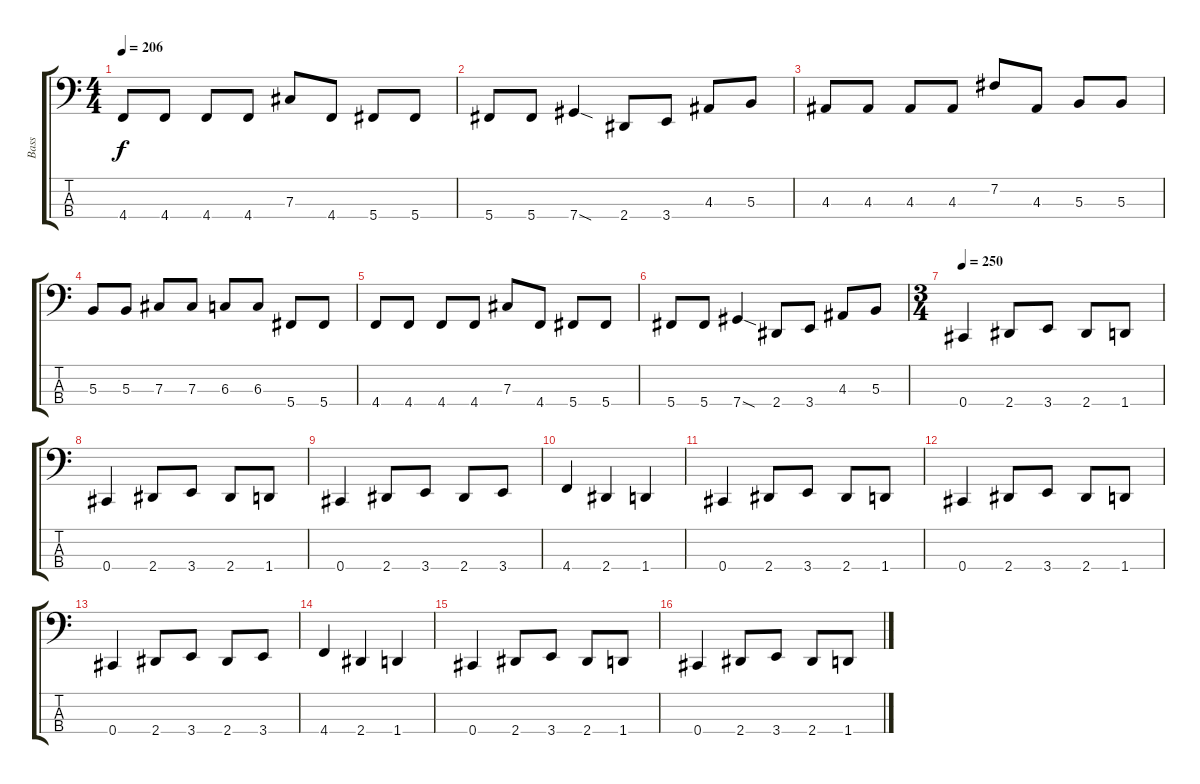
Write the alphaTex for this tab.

\track ("Bass" "Bass") {instrument electricbassfinger}
\staff {score tabs}
\tuning (E2 B1 Gb1 Db1) {hide}
\ts (4 4)
\tempo 206
\clef f4
\ks c
4.4.8{dy f} 4.4.8 4.4.8 4.4.8 7.3.8 4.4.8 5.4.8 5.4.8 |
5.4.8 5.4.8 7.4{sod}.4 2.4.8 3.4.8 4.3.8 5.3.8 |
4.3.8 4.3.8 4.3.8 4.3.8 7.2.8 4.3.8 5.3.8 5.3.8 |
5.3.8 5.3.8 7.3.8 7.3.8 6.3.8 6.3.8 5.4.8 5.4.8 |
4.4.8 4.4.8 4.4.8 4.4.8 7.3.8 4.4.8 5.4.8 5.4.8 |
5.4.8 5.4.8 7.4{sod}.4 2.4.8 3.4.8 4.3.8 5.3.8 |
\ts (3 4)
\tempo 250
0.4.4 2.4.8 3.4.8 2.4.8 1.4.8 |
0.4.4 2.4.8 3.4.8 2.4.8 1.4.8 |
0.4.4 2.4.8 3.4.8 2.4.8 3.4.8 |
4.4.4 2.4.4 1.4.4 |
0.4.4 2.4.8 3.4.8 2.4.8 1.4.8 |
0.4.4 2.4.8 3.4.8 2.4.8 1.4.8 |
0.4.4 2.4.8 3.4.8 2.4.8 3.4.8 |
4.4.4 2.4.4 1.4.4 |
0.4.4 2.4.8 3.4.8 2.4.8 1.4.8 |
0.4.4 2.4.8 3.4.8 2.4.8 1.4.8
